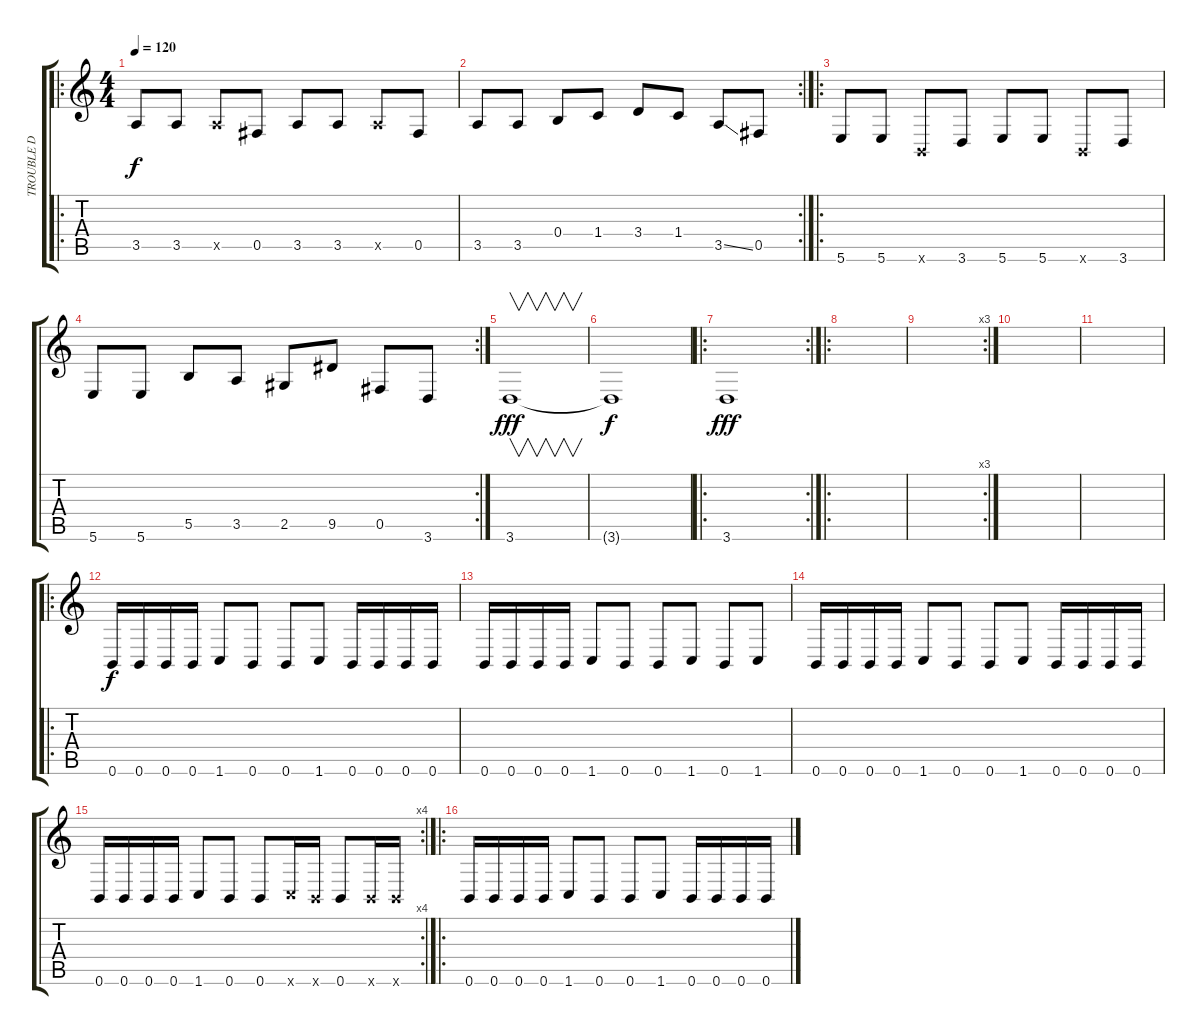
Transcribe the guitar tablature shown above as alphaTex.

\track ("TROUBLE D" "TROUBLE D") {instrument electricbassfinger}
\staff {score tabs}
\tuning (Db4 Ab3 E3 B2 Gb2 B1) {hide}
\ro
\ts (4 4)
\tempo 120
\clef g2
\ks c
3.5.8{dy f instrument electricbassfinger} 3.5.8 3.5{x}.8 0.5.8 3.5.8 3.5.8 3.5{x}.8 0.5.8 |
\rc 2
3.5.8 3.5.8 0.4.8 1.4.8 3.4.8 1.4.8 3.5{ss}.8 0.5.8 |
\ro
5.6.8 5.6.8 0.6{x}.8 3.6.8 5.6.8 5.6.8 0.6{x}.8 3.6.8 |
\rc 2
5.6.8 5.6.8 5.5.8 3.5.8 2.5.8 9.5.8 0.5.8 3.6.8 |
3.6.1{v dy fff} |
3.6{t}.1{dy f} |
\ro
\rc 2
3.6.1{dy fff} |
\ro
|
\rc 3
|
|
|
\ro
0.6.16{dy f} 0.6.16 0.6.16 0.6.16 1.6.8 0.6.8 0.6.8 1.6.8 0.6.16 0.6.16 0.6.16 0.6.16 |
0.6.16 0.6.16 0.6.16 0.6.16 1.6.8 0.6.8 0.6.8 1.6.8 0.6.8 1.6.8 |
0.6.16 0.6.16 0.6.16 0.6.16 1.6.8 0.6.8 0.6.8 1.6.8 0.6.16 0.6.16 0.6.16 0.6.16 |
\rc 4
0.6.16 0.6.16 0.6.16 0.6.16 1.6.8 0.6.8 0.6.8 1.6{x}.16 0.6{x}.16 0.6.8 0.6{x}.16 0.6{x}.16 |
\ro
0.6.16 0.6.16 0.6.16 0.6.16 1.6.8 0.6.8 0.6.8 1.6.8 0.6.16 0.6.16 0.6.16 0.6.16
